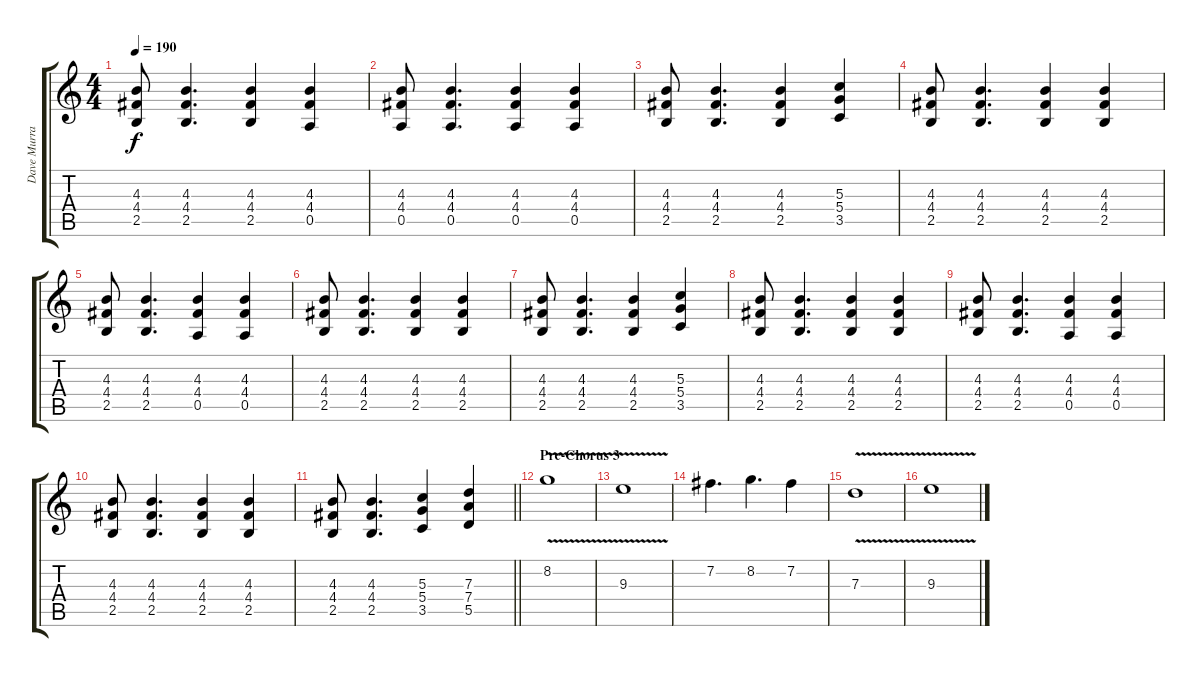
\track ("Dave Murray" "Dave Murra") {instrument overdrivenguitar}
\staff {score tabs}
\tuning (E4 B3 G3 D3 A2 E2) {hide}
\ts (4 4)
\tempo 190
\clef g2
\ks c
(4.3 4.4 2.5).8{dy f} (4.3 4.4 2.5).4{d} (4.3 4.4 2.5).4 (4.3 4.4 0.5).4 |
(4.3 4.4 0.5).8 (4.3 4.4 0.5).4{d} (4.3 4.4 0.5).4 (4.3 4.4 0.5).4 |
(4.3 4.4 2.5).8 (4.3 4.4 2.5).4{d} (4.3 4.4 2.5).4 (5.3 5.4 3.5).4 |
(4.3 4.4 2.5).8 (4.3 4.4 2.5).4{d} (4.3 4.4 2.5).4 (4.3 4.4 2.5).4 |
(4.3 4.4 2.5).8 (4.3 4.4 2.5).4{d} (4.3 4.4 0.5).4 (4.3 4.4 0.5).4 |
(4.3 4.4 2.5).8 (4.3 4.4 2.5).4{d} (4.3 4.4 2.5).4 (4.3 4.4 2.5).4 |
(4.3 4.4 2.5).8 (4.3 4.4 2.5).4{d} (4.3 4.4 2.5).4 (5.3 5.4 3.5).4 |
(4.3 4.4 2.5).8 (4.3 4.4 2.5).4{d} (4.3 4.4 2.5).4 (4.3 4.4 2.5).4 |
(4.3 4.4 2.5).8 (4.3 4.4 2.5).4{d} (4.3 4.4 0.5).4 (4.3 4.4 0.5).4 |
(4.3 4.4 2.5).8 (4.3 4.4 2.5).4{d} (4.3 4.4 2.5).4 (4.3 4.4 2.5).4 |
\barLineRight lightlight
(4.3 4.4 2.5).8 (4.3 4.4 2.5).4{d} (5.3 5.4 3.5).4 (7.3 7.4 5.5).4 |
\section ("" "Pre-Chorus 3")
8.2{v}.1 |
9.3{v}.1 |
7.2.4{d} 8.2.4{d} 7.2.4 |
7.3{v}.1 |
9.3{v}.1
